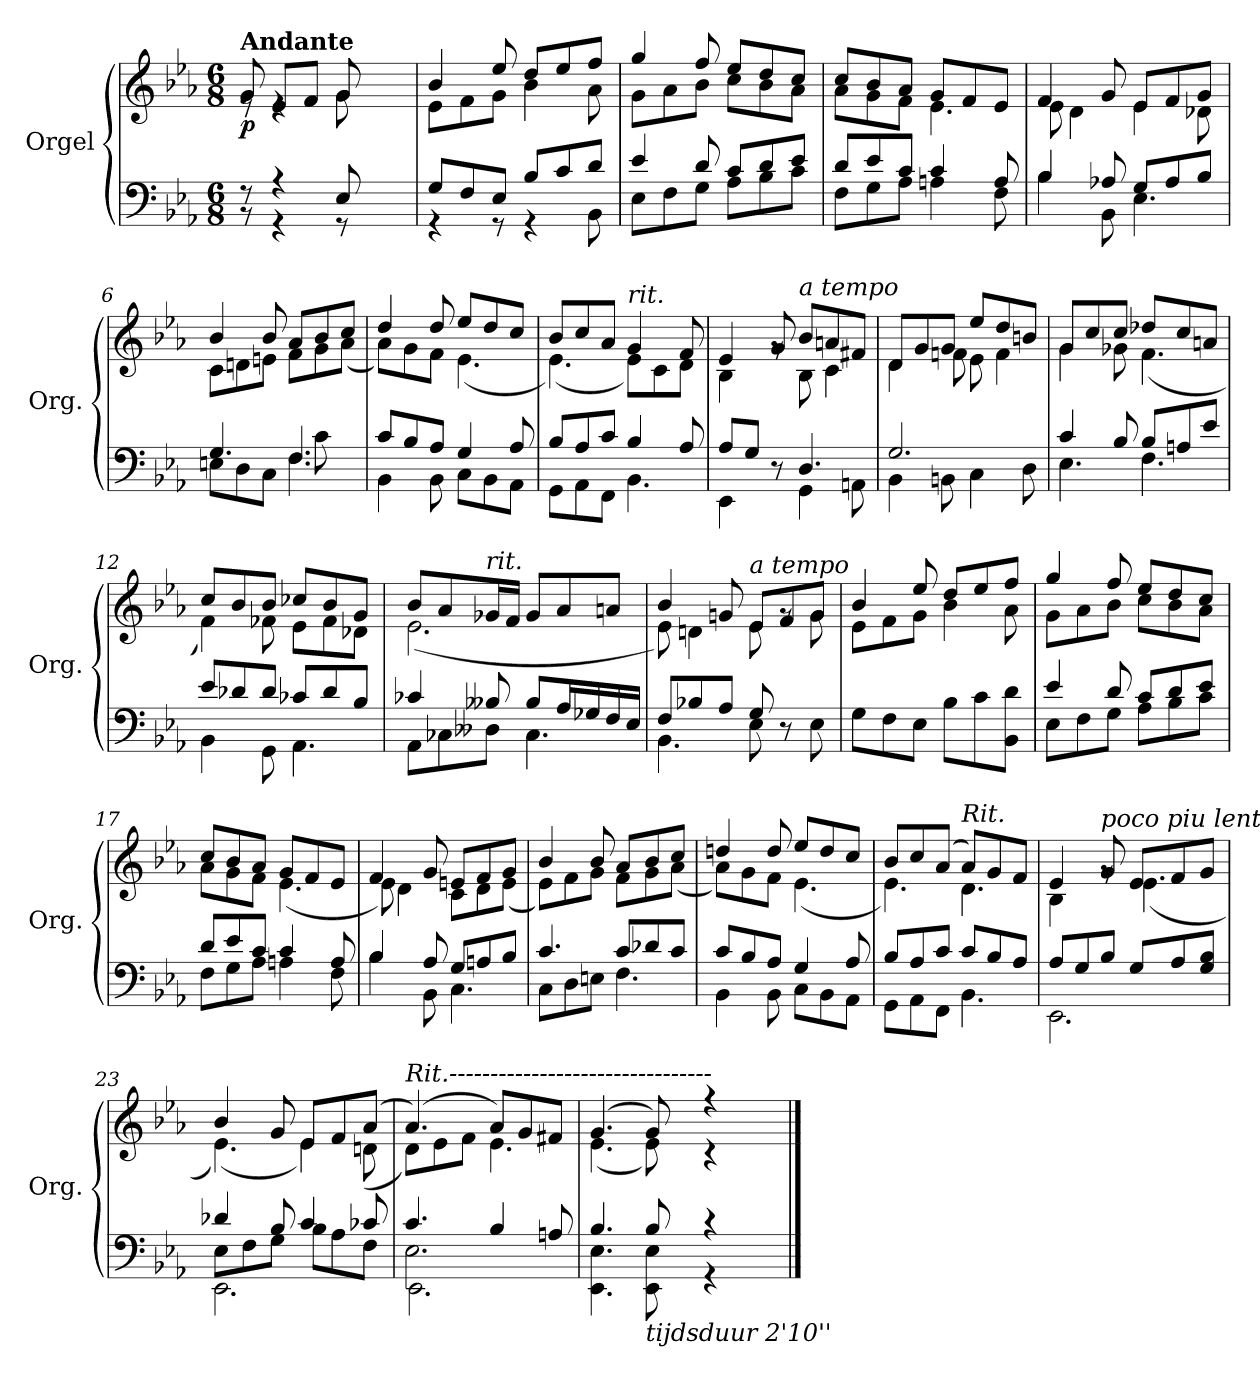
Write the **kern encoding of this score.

**kern	**kern	**dynam
*part1	*part1	*part1
*staff2	*staff1	*staff1/2
*I"Orgel	*	*
*I'Org.	*	*
*clefF4	*clefG2	*
*k[b-e-a-]	*k[b-e-a-]	*
*M6/8	*M6/8	*
=1	=1	=1
*^	*^	*
!	!	!LO:TX:a:B:t=Andante	!	!
!	!	!	!	!LO:DY:b
8r	8r	8g/	8re	p
4r	4r	8e-/L	4re	.
.	.	8f/J	.	.
8E-/	8r	8g/	8g\	.
4ryy	4ryy	4ryy	4ryy	.
=2	=2	=2	=2	=2
8G/L	4r	4b-/	8e-\L	.
8F/	.	.	8f\	.
8E-/J	8r	8ee-/	8g\J	.
8B-/L	4r	8dd/L	4b-\	.
8c/	.	8ee-/	.	.
8d/J	8BB-\	8ff/J	8a-\	.
=3	=3	=3	=3	=3
4e-/	8E-\L	4gg/	8g\L	.
.	8F\	.	8a-\	.
8d/	8G\J	8ff/	8b-\J	.
8c/L	8A-\L	8ee-/L	8cc\L	.
8d/	8B-\	8dd/	8b-\	.
8e-/J	8c\J	8cc/J	8a-\J	.
=4	=4	=4	=4	=4
8d/L	8F\L	8cc/L	8a-\L	.
8e-/	8G\	8b-/	8g\	.
8c/J	8A-\J	8a-/J	8f\J	.
4c/	4An\	8g/L	4.e-\	.
.	.	8f/	.	.
8A/	8F\	8e-/J	.	.
=5	=5	=5	=5	=5
4B-/	4B-\	4f/	8e-\	.
.	.	.	4d\	.
8A-X/	8BB-\	8g/	.	.
8G/L	4.E-\	8e-/L	4e-\	.
8A-/	.	8f/	.	.
8B-/J	.	8g/J	8d-X\	.
=6	=6	=6	=6	=6
*	*^	*	*	*
4.G/	8En\L	2ryy	4b-/	8c\L	.
.	8D\	.	.	8dn\	.
.	8C\J	.	8b-/	8en\J	.
4.F/	4.F\	.	8a-/L	8f\L	.
.	.	8c\	8b-/	8g\	.
.	.	8ryy	8cc/J	(<8a-\J	.
*	*v	*v	*	*	*
!!LO:LB:g=z	!!
=7	=7	=7	=7	=7
8c/L	4BB-\	4dd/	8a-\L)	.
8B-/	.	.	8g\	.
8A-/J	8BB-\	8dd/	8f\J	.
4G/	8C\L	8ee-/L	(<4.e-\	.
.	8BB-\	8dd/	.	.
8A-/	8AA-\J	8cc/J	.	.
=8	=8	=8	=8	=8
8B-/L	8GG\L	8b-/L	(<4.e-\)	.
8A-/	8AA-\	8cc/	.	.
8c/J	8FF\J	8a-/J	.	.
!	!	!LO:TX:a:i:t=rit.	!	!
4B-/	4.BB-\	4g/	8e-\L)	.
.	.	.	8c\	.
8A-/	.	8f/	8d\J	.
=9	=9	=9	=9	=9
8A-/L	4EE-\	4e-/	4B-\	.
8G/J	.	.	.	.
8r	8ryy	8g/	8rg	.
!	!	!LO:TX:a:i:t=a tempo	!	!
4.D/	4GG\	8b-/L	8B-\	.
.	.	8an/	4c\	.
.	8AAn\	8f#X/J	.	.
=10	=10	=10	=10	=10
2.G/	4BB-\	8d/L	4d\	.
.	.	8g/	.	.
.	8BBn\	8g/J	8fn\	.
.	4C\	8ee-/L	8e-\	.
.	.	8dd/	4f\	.
.	8D\	8bn/J	.	.
=11	=11	=11	=11	=11
4c/	4.E-\	8g/L	4g\	.
.	.	8cc/	.	.
8B-/	.	8cc/J	8g-X\	.
8B-/L	4.F\	8dd-X/L	(<4.f\	.
8An/	.	8cc/	.	.
8e-/J	.	8an/J	.	.
!!LO:LB:g=z	!!
=12	=12	=12	=12	=12
8e-/L	4BB-\	8cc/L	4f\)	.
8d-X/	.	8b-/	.	.
8d-/J	8GG\	8b-/J	8f-X\	.
8c-X/L	4.AA-\	8cc-X/L	8e-\L	.
8d-/	.	8b-/	8f-\	.
8B-/J	.	8g/J	8d-X\J	.
=13	=13	=13	=13	=13
4c-X/	8AA-\L	8b-/L	(<2.e-\	.
.	8C-X\	8a-/	.	.
!	!	!LO:TX:a:i:t=rit.	!	!
8B--X/	8D--X\J	16g-X/L	.	.
.	.	16f/JJ	.	.
8B--/L	4.C-\	8g-/L	.	.
16A-/L	.	8a-/	.	.
16G-X/	.	.	.	.
16F/	.	8an/J	.	.
16E-/JJ	.	.	.	.
=14	=14	=14	=14	=14
8F/L	4.BB-\	4b-/	8e-\)	.
8B-X/	.	.	4dn\	.
8A-/J	.	8gn/	.	.
!	!	!LO:TX:a:i:t=a tempo	!	!
8G/	8E-\	8e-/L	8e-\	.
8r	4ryy	8f/	8rg	.
8E-\	.	8g/J	8g\	.
*v	*v	*	*	*
=15	=15	=15	=15
8G\L	4b-/	8e-\L	.
8F\	.	8f\	.
8E-\J	8ee-/	8g\J	.
8B-\L	8dd/L	4b-\	.
8c\	8ee-/	.	.
8BB-\ 8d\J	8ff/J	8a-\	.
=16	=16	=16	=16
*^	*	*	*
4e-/	8E-\L	4gg/	8g\L	.
.	8F\	.	8a-\	.
8d/	8G\J	8ff/	8b-\J	.
8c/L	8A-\L	8ee-/L	8cc\L	.
8d/	8B-\	8dd/	8b-\	.
8e-/J	8c\J	8cc/J	8a-\J	.
!!LO:LB:g=z	!!
=17	=17	=17	=17	=17
8d/L	8F\L	8cc/L	8a-\L	.
8e-/	8G\	8b-/	8g\	.
8c/J	8A-\J	8a-/J	8f\J	.
4c/	4An\	8g/L	(<4.e-\	.
.	.	8f/	.	.
8A/	8F\	8e-/J	.	.
=18	=18	=18	=18	=18
4B-/	4B-\	4f/	8e-\)	.
.	.	.	4d\	.
8A-/	8BB-\	8g/	.	.
8G/L	4.C\	8en/L	8c\L	.
8An/	.	8f/	8d\	.
8B-/J	.	8g/J	(<8e\J	.
=19	=19	=19	=19	=19
4.c/	8C\L	4b-/	8e-\L)	.
.	8D\	.	8f\	.
.	8En\J	8b-/	8g\J	.
8c/L	4.F\	8a-/L	8f\L	.
8d-X/	.	8b-/	8g\	.
8c/J	.	8cc/J	(<8a-\J	.
=20	=20	=20	=20	=20
8c/L	4BB-\	4ddn/	8a-\L)	.
8B-/	.	.	8g\	.
8A-/J	8BB-\	8dd/	8f\J	.
4G/	8C\L	8ee-/L	(<4.e-\	.
.	8BB-\	8dd/	.	.
8A-/	8AA-\J	8cc/J	.	.
=21	=21	=21	=21	=21
8B-/L	8GG\L	8b-/L	4.e-\)	.
8A-/	8AA-\	8cc/	.	.
8c/J	8FF\J	(>8a-/J	.	.
!	!	!LO:TX:a:i:t=Rit.	!	!
8c/L	4.BB-\	8a-/L)	4.d\	.
8B-/	.	8g/	.	.
8A-/J	.	8f/J	.	.
!!LO:LB:g=z	!!
=22	=22	=22	=22	=22
8A-/L	2.EE-\	4e-/	4B-\	.
8G/	.	.	.	.
!	!	!LO:TX:a:i:t=poco piu lento	!	!
8B-/J	.	8g/	8rg	.
8G/L	.	8e-/L	(<4.e-\	.
8A-/	.	8f/	.	.
8G/ 8B-/J	.	8g/J	.	.
=23	=23	=23	=23	=23
*	*^	*	*	*
4d-X/	8E-\L	2.EE-\	4b-/	(<4.e-\)	.
.	8F\	.	.	.	.
8B-/	8G\J	.	8g/	.	.
4c/	8B-\L	.	8e-/L	4e-\)	.
.	8A-\	.	8f/	.	.
8c-X/	8F\J	.	(>8a-/J	(<8dn\	.
=24	=24	=24	=24	=24	=24
!	!	!	!LO:TX:a:i:t=Rit.--------------------------------	!	!
4.c/	2.E-\	2.EE-\	(>4.a-/)	8d\L)	.
.	.	.	.	8e-\	.
.	.	.	.	8f\J	.
4B-/	.	.	8a-/L)	4.e-\	.
.	.	.	8g/	.	.
8An/	.	.	8f#X/J	.	.
*	*v	*v	*	*	*
=25	=25	=25	=25	=25
4.B-/	4.EE-\ 4.E-\	(>4.g/	(<4.e-\	.
!LO:TX:b:i:t=tijdsduur 2'10''	!	!	!	!
8B-/	8EE-\ 8E-\	8g/)	8e-\)	.
4r	4r	4r	4r	.
*v	*v	*	*	*
*	*v	*v	*
==	==	==
*-	*-	*-
